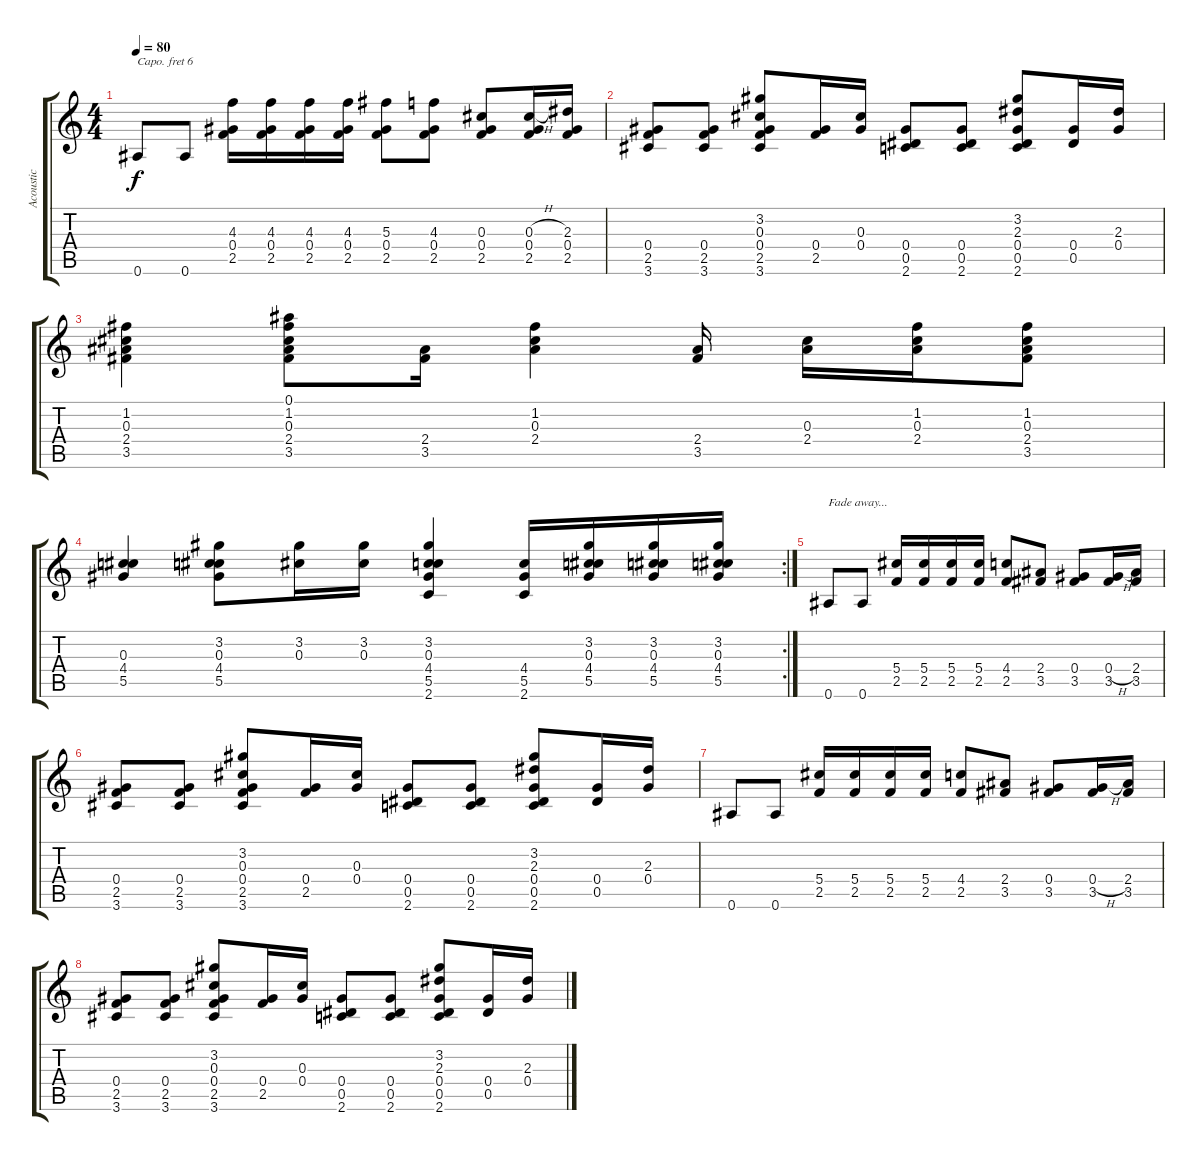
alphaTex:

\track ("Acoustic" "Acoustic") {instrument acousticguitarnylon}
\staff {score tabs}
\capo 6
\tuning (E4 B3 G3 D3 A2 E2) {hide}
\ts (4 4)
\tempo 80
\clef g2
\ks c
0.6.8{dy f} 0.6.8 (4.3 0.4 2.5).16 (4.3 0.4 2.5).16 (4.3 0.4 2.5).16 (4.3 0.4 2.5).16 (5.3 0.4 2.5).8 (4.3 0.4 2.5).8 (0.3 0.4 2.5).8 (0.3{h} 0.4 2.5).16 (2.3 0.4 2.5).16 |
(0.4 2.5 3.6).8 (0.4 2.5 3.6).8 (3.2 0.3 0.4 2.5 3.6).8 (0.4 2.5).16 (0.3 0.4).16 (0.4 0.5 2.6).8 (0.4 0.5 2.6).8 (3.2 2.3 0.4 0.5 2.6).8 (0.4 0.5).16 (2.3 0.4).16 |
(1.2 0.3 2.4 3.5).4 (0.1 1.2 0.3 2.4 3.5).8 (2.4 3.5).16 (1.2 0.3 2.4).4 (2.4 3.5).16 (0.3 2.4).16 (1.2 0.3 2.4).16 (1.2 0.3 2.4 3.5).8 |
\rc 2
(0.3 4.4 5.5).4 (3.2 0.3 4.4 5.5).8 (3.2 0.3).16 (3.2 0.3).16 (3.2 0.3 4.4 5.5 2.6).4 (4.4 5.5 2.6).16 (3.2 0.3 4.4 5.5).16 (3.2 0.3 4.4 5.5).16 (3.2 0.3 4.4 5.5).16 |
0.6.8{txt "Fade away..." volume 9} 0.6.8 (5.4 2.5).16 (5.4 2.5).16 (5.4 2.5).16 (5.4 2.5).16 (4.4 2.5).8 (2.4 3.5).8 (0.4 3.5).8 (0.4{h} 3.5).16 (2.4 3.5).16 |
(0.4 2.5 3.6).8 (0.4 2.5 3.6).8 (3.2 0.3 0.4 2.5 3.6).8 (0.4 2.5).16 (0.3 0.4).16 (0.4 0.5 2.6).8 (0.4 0.5 2.6).8 (3.2 2.3 0.4 0.5 2.6).8 (0.4 0.5).16 (2.3 0.4).16 |
0.6.8 0.6.8 (5.4 2.5).16 (5.4 2.5).16 (5.4 2.5).16 (5.4 2.5).16 (4.4 2.5).8 (2.4 3.5).8 (0.4 3.5).8 (0.4{h} 3.5).16 (2.4 3.5).16 |
(0.4 2.5 3.6).8 (0.4 2.5 3.6).8 (3.2 0.3 0.4 2.5 3.6).8 (0.4 2.5).16 (0.3 0.4).16 (0.4 0.5 2.6).8 (0.4 0.5 2.6).8 (3.2 2.3 0.4 0.5 2.6).8 (0.4 0.5).16 (2.3 0.4).16
